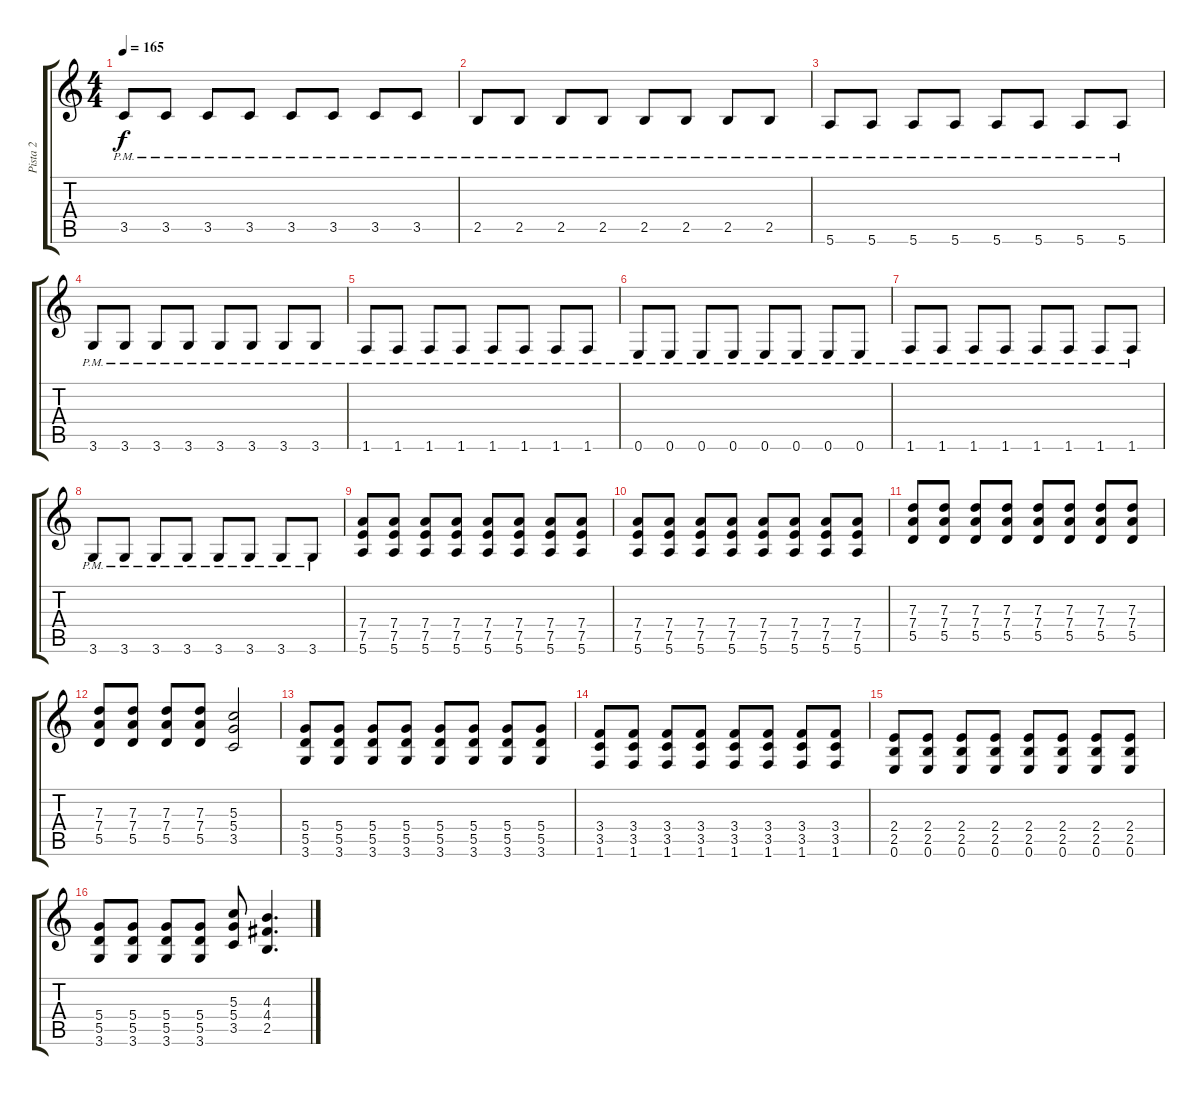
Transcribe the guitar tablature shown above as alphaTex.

\track ("Pista 2" "Pista 2") {instrument distortionguitar}
\staff {score tabs}
\tuning (E4 B3 G3 D3 A2 E2) {hide}
\ts (4 4)
\tempo 165
\clef g2
\ks c
3.5{pm}.8{dy f} 3.5{pm}.8 3.5{pm}.8 3.5{pm}.8 3.5{pm}.8 3.5{pm}.8 3.5{pm}.8 3.5{pm}.8 |
2.5{pm}.8 2.5{pm}.8 2.5{pm}.8 2.5{pm}.8 2.5{pm}.8 2.5{pm}.8 2.5{pm}.8 2.5{pm}.8 |
5.6{pm}.8 5.6{pm}.8 5.6{pm}.8 5.6{pm}.8 5.6{pm}.8 5.6{pm}.8 5.6{pm}.8 5.6{pm}.8 |
3.6{pm}.8 3.6{pm}.8 3.6{pm}.8 3.6{pm}.8 3.6{pm}.8 3.6{pm}.8 3.6{pm}.8 3.6{pm}.8 |
1.6{pm}.8 1.6{pm}.8 1.6{pm}.8 1.6{pm}.8 1.6{pm}.8 1.6{pm}.8 1.6{pm}.8 1.6{pm}.8 |
0.6{pm}.8 0.6{pm}.8 0.6{pm}.8 0.6{pm}.8 0.6{pm}.8 0.6{pm}.8 0.6{pm}.8 0.6{pm}.8 |
1.6{pm}.8 1.6{pm}.8 1.6{pm}.8 1.6{pm}.8 1.6{pm}.8 1.6{pm}.8 1.6{pm}.8 1.6{pm}.8 |
3.6{pm}.8 3.6{pm}.8 3.6{pm}.8 3.6{pm}.8 3.6{pm}.8 3.6{pm}.8 3.6{pm}.8 3.6{pm}.8 |
(7.4 7.5 5.6).8 (7.4 7.5 5.6).8 (7.4 7.5 5.6).8 (7.4 7.5 5.6).8 (7.4 7.5 5.6).8 (7.4 7.5 5.6).8 (7.4 7.5 5.6).8 (7.4 7.5 5.6).8 |
(7.4 7.5 5.6).8 (7.4 7.5 5.6).8 (7.4 7.5 5.6).8 (7.4 7.5 5.6).8 (7.4 7.5 5.6).8 (7.4 7.5 5.6).8 (7.4 7.5 5.6).8 (7.4 7.5 5.6).8 |
(7.3 7.4 5.5).8 (7.3 7.4 5.5).8 (7.3 7.4 5.5).8 (7.3 7.4 5.5).8 (7.3 7.4 5.5).8 (7.3 7.4 5.5).8 (7.3 7.4 5.5).8 (7.3 7.4 5.5).8 |
(7.3 7.4 5.5).8 (7.3 7.4 5.5).8 (7.3 7.4 5.5).8 (7.3 7.4 5.5).8 (5.3 5.4 3.5).2 |
(5.4 5.5 3.6).8 (5.4 5.5 3.6).8 (5.4 5.5 3.6).8 (5.4 5.5 3.6).8 (5.4 5.5 3.6).8 (5.4 5.5 3.6).8 (5.4 5.5 3.6).8 (5.4 5.5 3.6).8 |
(3.4 3.5 1.6).8 (3.4 3.5 1.6).8 (3.4 3.5 1.6).8 (3.4 3.5 1.6).8 (3.4 3.5 1.6).8 (3.4 3.5 1.6).8 (3.4 3.5 1.6).8 (3.4 3.5 1.6).8 |
(2.4 2.5 0.6).8 (2.4 2.5 0.6).8 (2.4 2.5 0.6).8 (2.4 2.5 0.6).8 (2.4 2.5 0.6).8 (2.4 2.5 0.6).8 (2.4 2.5 0.6).8 (2.4 2.5 0.6).8 |
(5.4 5.5 3.6).8 (5.4 5.5 3.6).8 (5.4 5.5 3.6).8 (5.4 5.5 3.6).8 (5.3 5.4 3.5).8 (4.3 4.4 2.5).4{d}
